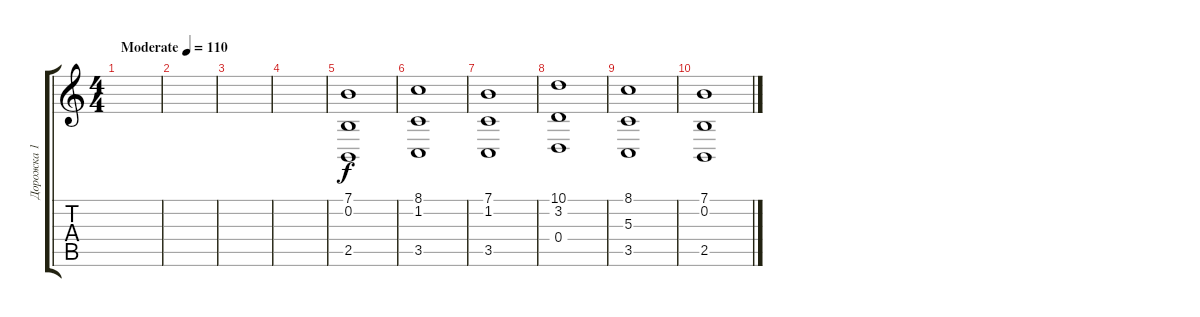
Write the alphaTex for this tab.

\track ("Дорожка 1" "Дорожка 1") {instrument pad4choir}
\staff {score tabs}
\tuning (E4 B3 G3 D3 A2 E2) {hide}
\ts (4 4)
\tempo (110 "Moderate")
\clef g2
\ks c
|
|
|
|
(7.1 0.2 2.5).1 |
(8.1 1.2 3.5).1 |
(7.1 1.2 3.5).1 |
(10.1 3.2 0.4).1 |
(8.1 5.3 3.5).1 |
(7.1 0.2 2.5).1
